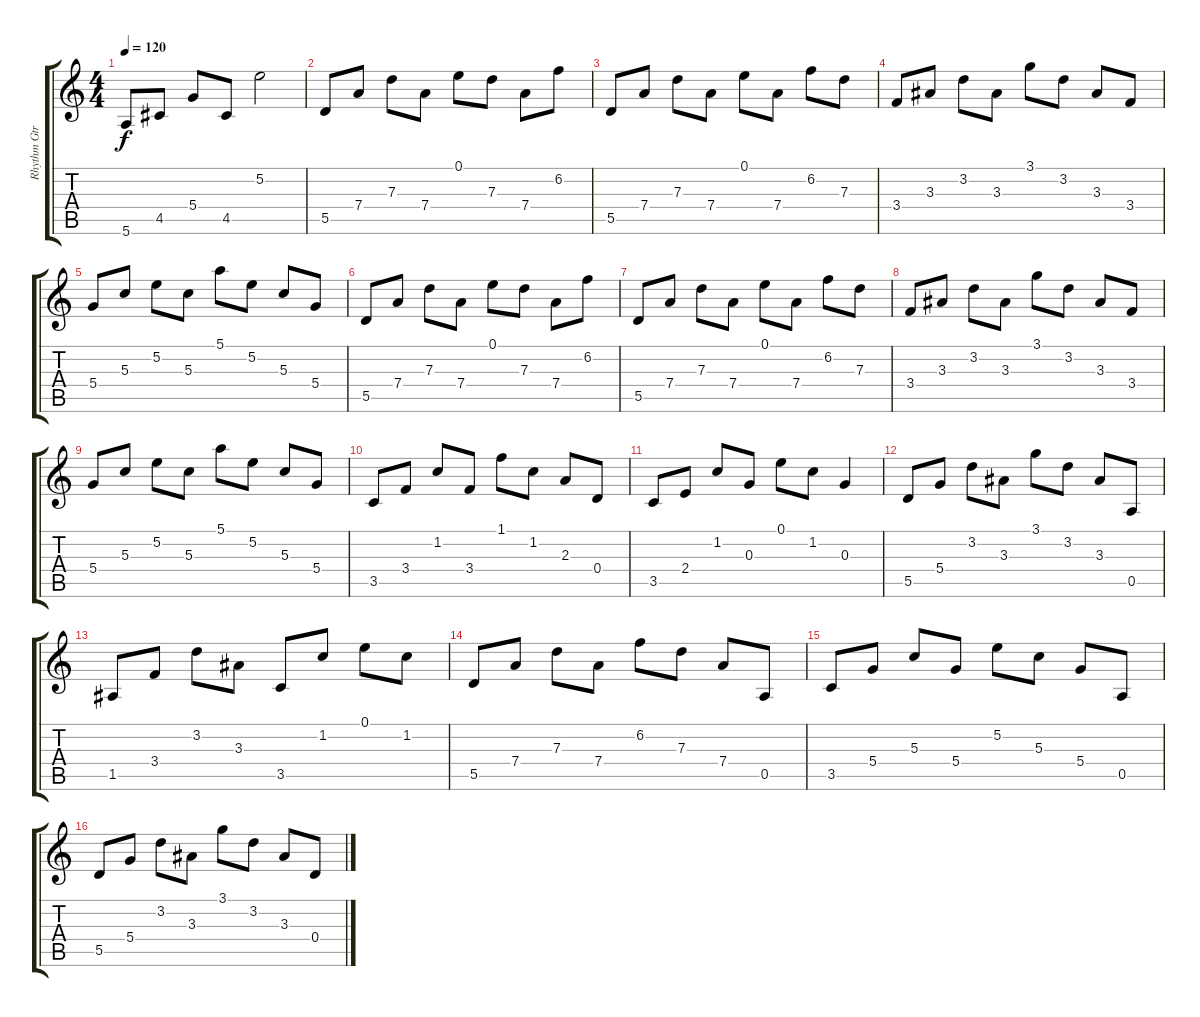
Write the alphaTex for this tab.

\track ("Rhythm Gtr." "Rhythm Gtr") {instrument acousticguitarsteel}
\staff {score tabs}
\tuning (E4 B3 G3 D3 A2 E2) {hide}
\ts (4 4)
\tempo 120
\clef g2
\ks c
5.6.8{dy f} 4.5.8 5.4.8 4.5.8 5.2.2 |
5.5.8 7.4.8 7.3.8 7.4.8 0.1.8 7.3.8 7.4.8 6.2.8 |
5.5.8 7.4.8 7.3.8 7.4.8 0.1.8 7.4.8 6.2.8 7.3.8 |
3.4.8 3.3.8 3.2.8 3.3.8 3.1.8 3.2.8 3.3.8 3.4.8 |
5.4.8 5.3.8 5.2.8 5.3.8 5.1.8 5.2.8 5.3.8 5.4.8 |
5.5.8 7.4.8 7.3.8 7.4.8 0.1.8 7.3.8 7.4.8 6.2.8 |
5.5.8 7.4.8 7.3.8 7.4.8 0.1.8 7.4.8 6.2.8 7.3.8 |
3.4.8 3.3.8 3.2.8 3.3.8 3.1.8 3.2.8 3.3.8 3.4.8 |
5.4.8 5.3.8 5.2.8 5.3.8 5.1.8 5.2.8 5.3.8 5.4.8 |
3.5.8 3.4.8 1.2.8 3.4.8 1.1.8 1.2.8 2.3.8 0.4.8 |
3.5.8 2.4.8 1.2.8 0.3.8 0.1.8 1.2.8 0.3.4 |
5.5.8 5.4.8 3.2.8 3.3.8 3.1.8 3.2.8 3.3.8 0.5.8 |
1.5.8 3.4.8 3.2.8 3.3.8 3.5.8 1.2.8 0.1.8 1.2.8 |
5.5.8 7.4.8 7.3.8 7.4.8 6.2.8 7.3.8 7.4.8 0.5.8 |
3.5.8 5.4.8 5.3.8 5.4.8 5.2.8 5.3.8 5.4.8 0.5.8 |
5.5.8 5.4.8 3.2.8 3.3.8 3.1.8 3.2.8 3.3.8 0.4.8
